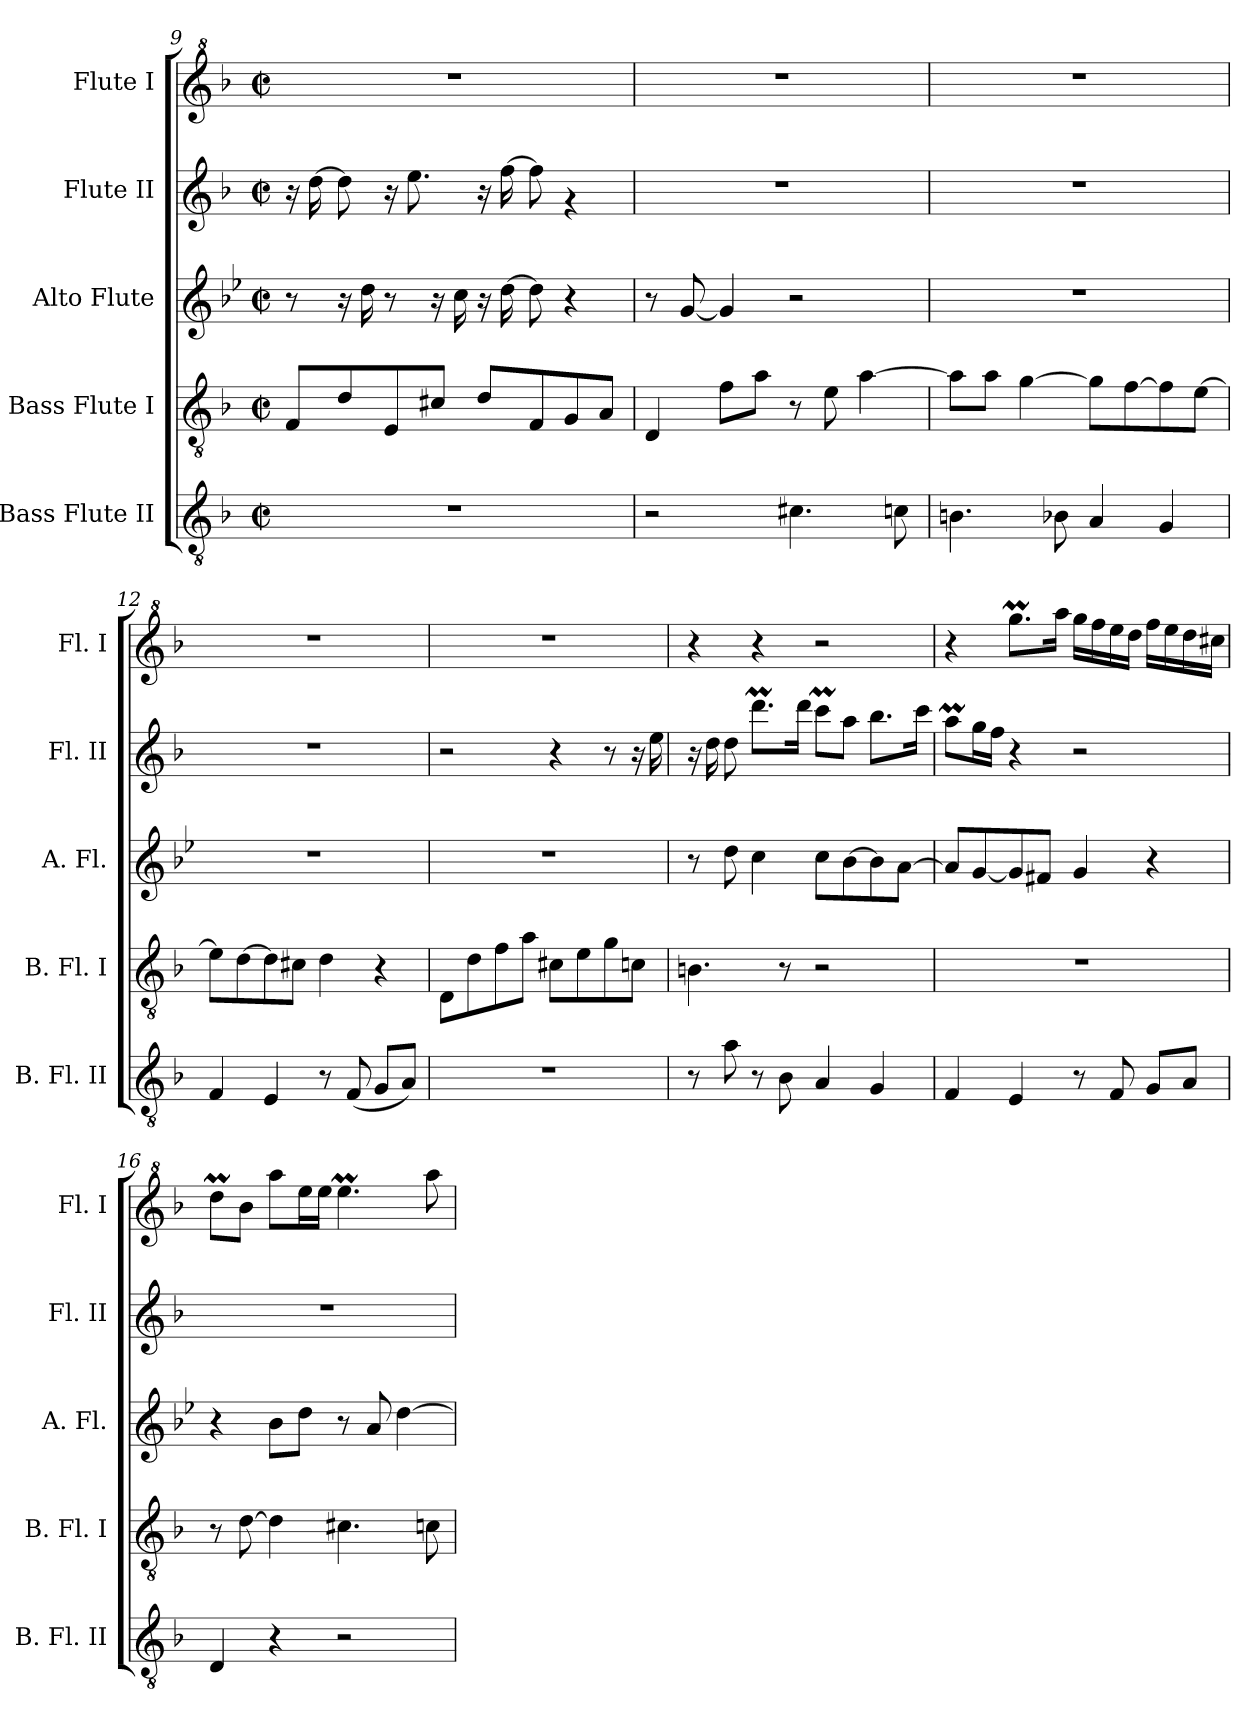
**kern	**kern	**kern	**kern	**kern
*part5	*part4	*part3	*part2	*part1
*staff5	*staff4	*staff3	*staff2	*staff1
*I"Bass Flute II	*I"Bass Flute I	*I"Alto Flute	*I"Flute II	*I"Flute I
*I'B. Fl. II	*I'B. Fl. I	*I'A. Fl.	*I'Fl. II	*I'Fl. I
*clefGv2	*clefGv2	*clefG2	*clefG2	*clefG^2
*	*	*ITrd3c5	*	*
*k[b-]	*k[b-]	*k[b-]	*k[b-]	*k[b-]
*M4/4	*M4/4	*M4/4	*M4/4	*M4/4
*met(c|)	*met(c|)	*met(c|)	*met(c|)	*met(c|)
=9	=9	=9	=9	=9
1r	8F/L	8r	16r	1r
.	.	.	[16dd\	.
.	8d/	16r	8dd\]	.
.	.	16a\	.	.
.	8E/	8r	16r	.
.	.	.	8.ee\	.
.	8c#X/J	16r	.	.
.	.	16g\	.	.
.	8d/L	16r	16r	.
.	.	[16a\	[16ff\	.
.	8F/	8a\]	8ff\]	.
.	8G/	4r	4rg	.
.	8A/J	.	.	.
!!LO:LB:g=z
=10	=10	=10	=10	=10
2r	4D/	8r	1r	1r
.	.	[8d/	.	.
.	8f\L	4d/]	.	.
.	8a\J	.	.	.
4.c#X\	8r	2r	.	.
.	8e\	.	.	.
.	[4a\	.	.	.
8cn\	.	.	.	.
=11	=11	=11	=11	=11
4.Bn\	8a\L]	1r	1r	1r
.	8a\J	.	.	.
.	[4g\	.	.	.
8B-X\	.	.	.	.
4A/	8g\L]	.	.	.
.	[8f\	.	.	.
4G/	8f\]	.	.	.
.	[8e\J	.	.	.
=12	=12	=12	=12	=12
4F/	8e\L]	1r	1r	1r
.	[8d\	.	.	.
4E/	8d\]	.	.	.
.	8c#X\J	.	.	.
8r	4d\	.	.	.
(8F/	.	.	.	.
8G/L	4r	.	.	.
8A/J)	.	.	.	.
=13	=13	=13	=13	=13
1r	8D\L	1r	2r	1r
.	8d\	.	.	.
.	8f\	.	.	.
.	8a\J	.	.	.
.	8c#X\L	.	4r	.
.	8e\	.	.	.
.	8g\	.	8r	.
.	8cn\J	.	16r	.
.	.	.	16ee\	.
!!LO:LB:g=z
=14	=14	=14	=14	=14
8r	4.Bn\	8r	16r	4r
.	.	.	16dd\	.
8a\	.	8a\	8dd\	.
8r	.	4g\	8.dddM\L	4r
8B-\	8r	.	.	.
.	.	.	16ddd\Jk	.
4A/	2r	8g\L	8cccM\L	2r
.	.	[8f\	8aa\J	.
4G/	.	8f\]	8.bb-\L	.
.	.	[8e\J	.	.
.	.	.	16ccc\Jk	.
=15	=15	=15	=15	=15
4F/	1r	8e/L]	8aam\L	4r
.	.	[8d/	16gg\L	.
.	.	.	16ff\JJ	.
4E/	.	8d/]	4r	8.gggM\L
.	.	8c#X/J	.	.
.	.	.	.	16aaa\Jk
8r	.	4d/	2r	16ggg\LL
.	.	.	.	16fff\
8F/	.	.	.	16eee\
.	.	.	.	16ddd\JJ
8G/L	.	4r	.	16fff\LL
.	.	.	.	16eee\
8A/J	.	.	.	16ddd\
.	.	.	.	16ccc#X\JJ
=16	=16	=16	=16	=16
4D/	8r	4r	1r	8dddM\L
.	[8d\	.	.	8bb-\J
4r	4d\]	8f\L	.	8aaa\L
.	.	8a\J	.	16eee\L
.	.	.	.	16eee\JJ
2r	4.c#X\	8r	.	4.eeem\
.	.	8e/	.	.
.	.	[4a\	.	.
.	8cn\	.	.	8aaa\
=	=	=	=	=
*-	*-	*-	*-	*-
